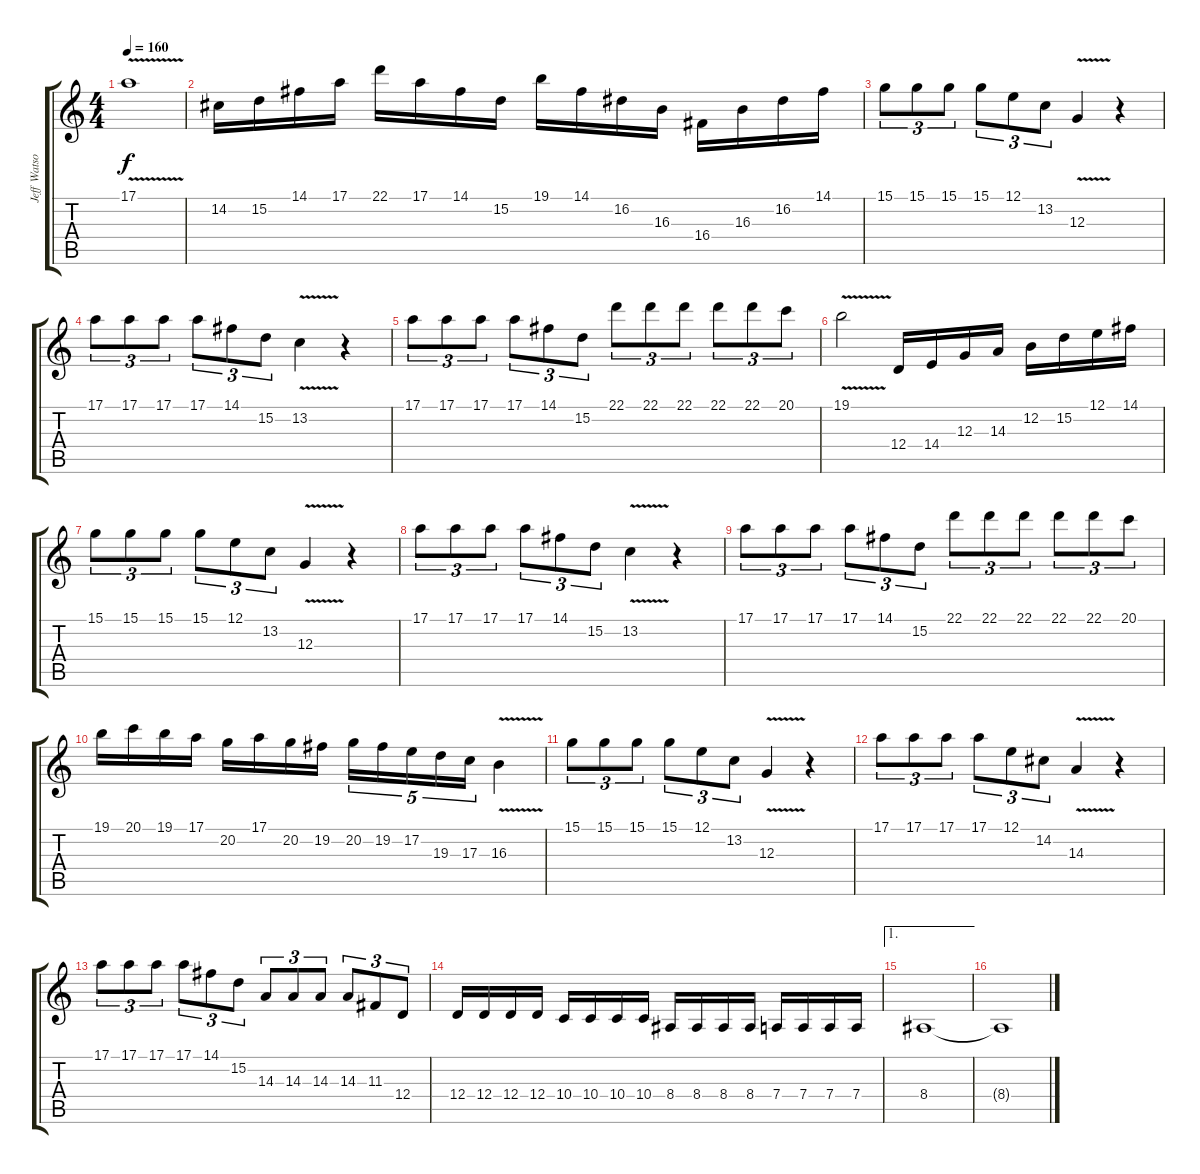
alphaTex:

\track ("Jeff Watson" "Jeff Watso") {instrument lead1square}
\staff {score tabs}
\tuning (E4 B3 G3 D3 A2 E2) {hide}
\ts (4 4)
\tempo 160
\clef g2
\ks c
17.1{v}.1{dy f} |
14.2.16 15.2.16 14.1.16 17.1.16 22.1.16 17.1.16 14.1.16 15.2.16 19.1.16 14.1.16 16.2.16 16.3.16 16.4.16 16.3.16 16.2.16 14.1.16 |
15.1.8{tu (3 2)} 15.1.8{tu (3 2)} 15.1.8{tu (3 2)} 15.1.8{tu (3 2)} 12.1.8{tu (3 2)} 13.2.8{tu (3 2)} 12.3{v}.4 r.4 |
17.1.8{tu (3 2)} 17.1.8{tu (3 2)} 17.1.8{tu (3 2)} 17.1.8{tu (3 2)} 14.1.8{tu (3 2)} 15.2.8{tu (3 2)} 13.2{v}.4 r.4 |
17.1.8{tu (3 2)} 17.1.8{tu (3 2)} 17.1.8{tu (3 2)} 17.1.8{tu (3 2)} 14.1.8{tu (3 2)} 15.2.8{tu (3 2)} 22.1.8{tu (3 2)} 22.1.8{tu (3 2)} 22.1.8{tu (3 2)} 22.1.8{tu (3 2)} 22.1.8{tu (3 2)} 20.1.8{tu (3 2)} |
19.1{v}.2 12.4.16 14.4.16 12.3.16 14.3.16 12.2.16 15.2.16 12.1.16 14.1.16 |
15.1.8{tu (3 2)} 15.1.8{tu (3 2)} 15.1.8{tu (3 2)} 15.1.8{tu (3 2)} 12.1.8{tu (3 2)} 13.2.8{tu (3 2)} 12.3{v}.4 r.4 |
17.1.8{tu (3 2)} 17.1.8{tu (3 2)} 17.1.8{tu (3 2)} 17.1.8{tu (3 2)} 14.1.8{tu (3 2)} 15.2.8{tu (3 2)} 13.2{v}.4 r.4 |
17.1.8{tu (3 2)} 17.1.8{tu (3 2)} 17.1.8{tu (3 2)} 17.1.8{tu (3 2)} 14.1.8{tu (3 2)} 15.2.8{tu (3 2)} 22.1.8{tu (3 2)} 22.1.8{tu (3 2)} 22.1.8{tu (3 2)} 22.1.8{tu (3 2)} 22.1.8{tu (3 2)} 20.1.8{tu (3 2)} |
19.1.16 20.1.16 19.1.16 17.1.16 20.2.16 17.1.16 20.2.16 19.2.16 20.2.16{tu (5 4)} 19.2.16{tu (5 4)} 17.2.16{tu (5 4)} 19.3.16{tu (5 4)} 17.3.16{tu (5 4)} 16.3{v}.4 |
15.1.8{tu (3 2)} 15.1.8{tu (3 2)} 15.1.8{tu (3 2)} 15.1.8{tu (3 2)} 12.1.8{tu (3 2)} 13.2.8{tu (3 2)} 12.3{v}.4 r.4 |
17.1.8{tu (3 2)} 17.1.8{tu (3 2)} 17.1.8{tu (3 2)} 17.1.8{tu (3 2)} 12.1.8{tu (3 2)} 14.2.8{tu (3 2)} 14.3{v}.4 r.4 |
17.1.8{tu (3 2)} 17.1.8{tu (3 2)} 17.1.8{tu (3 2)} 17.1.8{tu (3 2)} 14.1.8{tu (3 2)} 15.2.8{tu (3 2)} 14.3.8{tu (3 2)} 14.3.8{tu (3 2)} 14.3.8{tu (3 2)} 14.3.8{tu (3 2)} 11.3.8{tu (3 2)} 12.4.8{tu (3 2)} |
12.4.16 12.4.16 12.4.16 12.4.16 10.4.16 10.4.16 10.4.16 10.4.16 8.4.16 8.4.16 8.4.16 8.4.16 7.4.16 7.4.16 7.4.16 7.4.16 |
\ae 1
8.4.1 |
8.4{t}.1
